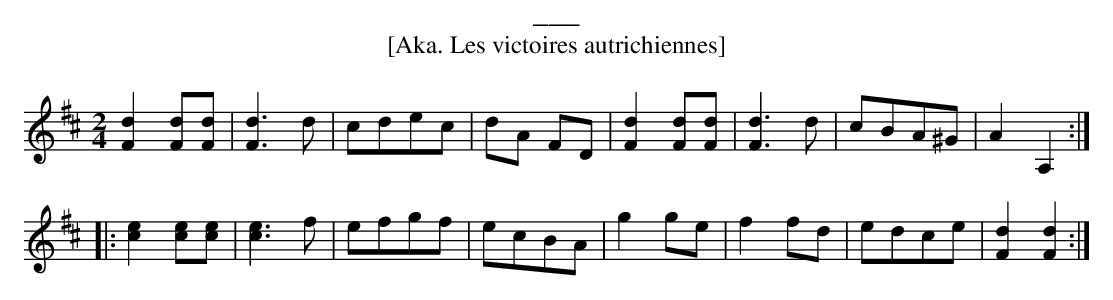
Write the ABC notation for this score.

X:1
T:___
T:[Aka. Les victoires autrichiennes]
K:Dmaj
M:2/4
L:1/8
[Fd]2 [Fd][Fd]|[Fd]3 d|cdec|dA FD|[Fd]2 [Fd][Fd]|[Fd]3 d|cBA^G|A2 A,2:|
|:[ce]2[ce][ce]|[ce]3 f|efgf|ecBA|g2 ge|f2 fd|edce|[Fd]2[Fd]2:|]
